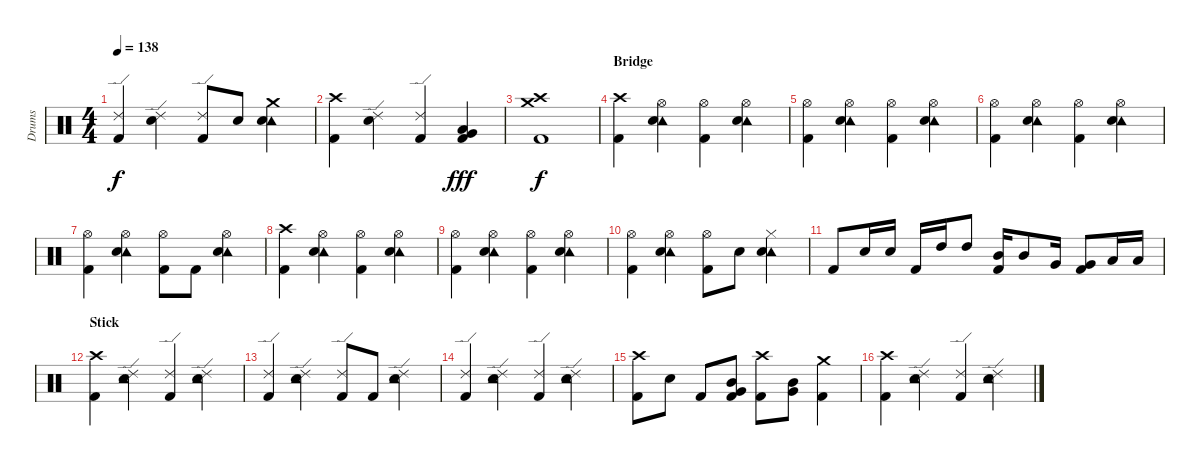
\track ("Drums" "Drums") {instrument percussion}
\staff {score}
\articulation defaults
\ts (4 4)
\tempo 138
\clef neutral
\ks c
("Ride (edge) 2" "Kick (hit) 2").4{dy f} ("Ride (edge) 2" "Snare (hit) 2").4 ("Ride (edge) 2" "Kick (hit) 2").8 "Snare (hit) 2".8 ("Crash medium (hit)" "Tambourine (hit)" "Snare (hit) 2").4 |
("Crash high (hit)" "Kick (hit) 2").4 ("Ride (edge) 2" "Snare (hit) 2").4 ("Ride (edge) 2" "Kick (hit) 2").4 ("Very Low Tom (hit)" "Low Tom (hit)" "Kick (hit) 2").4{dy fff} |
("Crash high (hit)" "Crash medium (hit)" "Kick (hit) 2").1{dy f} |
\section ("" "Bridge")
("Crash high (hit)" "Kick (hit) 2").4 ("Tambourine (hit)" "Hi-Hat (open)" "Snare (hit) 2").4 ("Hi-Hat (open)" "Kick (hit) 2").4 ("Tambourine (hit)" "Hi-Hat (open)" "Snare (hit) 2").4 |
("Hi-Hat (open)" "Kick (hit) 2").4 ("Tambourine (hit)" "Hi-Hat (open)" "Snare (hit) 2").4 ("Hi-Hat (open)" "Kick (hit) 2").4 ("Tambourine (hit)" "Hi-Hat (open)" "Snare (hit) 2").4 |
("Hi-Hat (open)" "Kick (hit) 2").4 ("Tambourine (hit)" "Hi-Hat (open)" "Snare (hit) 2").4 ("Hi-Hat (open)" "Kick (hit) 2").4 ("Tambourine (hit)" "Hi-Hat (open)" "Snare (hit) 2").4 |
("Hi-Hat (open)" "Kick (hit) 2").4 ("Tambourine (hit)" "Hi-Hat (open)" "Snare (hit) 2").4 ("Hi-Hat (open)" "Kick (hit) 2").8 "Kick (hit) 2".8 ("Tambourine (hit)" "Hi-Hat (open)" "Snare (hit) 2").4 |
("Crash high (hit)" "Kick (hit) 2").4 ("Tambourine (hit)" "Hi-Hat (open)" "Snare (hit) 2").4 ("Hi-Hat (open)" "Kick (hit) 2").4 ("Tambourine (hit)" "Hi-Hat (open)" "Snare (hit) 2").4 |
("Hi-Hat (open)" "Kick (hit) 2").4 ("Tambourine (hit)" "Hi-Hat (open)" "Snare (hit) 2").4 ("Hi-Hat (open)" "Kick (hit) 2").4 ("Tambourine (hit)" "Hi-Hat (open)" "Snare (hit) 2").4 |
("Hi-Hat (open)" "Kick (hit) 2").4 ("Tambourine (hit)" "Hi-Hat (open)" "Snare (hit) 2").4 ("Hi-Hat (open)" "Kick (hit) 2").8 "Snare (hit) 2".8 ("Tambourine (hit)" "Hi-Hat (closed)" "Snare (hit) 2").4 |
"Kick (hit) 2".8 "Snare (hit) 2".16 "Snare (hit) 2".16 "Kick (hit) 2".16 "High Tom (hit)".16 "High Tom (hit)".8 ("Mid Tom (hit)" "Kick (hit) 2").16 "Mid Tom (hit)".8 "Very Low Tom (hit)".16 ("Very Low Tom (hit)" "Kick (hit) 2").8 "Low Tom (hit)".16 "Low Tom (hit)".16 |
\section ("" "Stick")
("Crash high (hit)" "Kick (hit) 2").4 ("Tambourine (hit)" "Ride (edge) 2" "Snare (hit) 2").4 ("Ride (edge) 2" "Kick (hit) 2").4 ("Tambourine (hit)" "Ride (edge) 2" "Snare (hit) 2").4 |
("Ride (edge) 2" "Kick (hit) 2").4 ("Tambourine (hit)" "Ride (edge) 2" "Snare (hit) 2").4 ("Ride (edge) 2" "Kick (hit) 2").8 "Kick (hit) 2".8 ("Tambourine (hit)" "Ride (edge) 2" "Snare (hit) 2").4 |
("Ride (edge) 2" "Kick (hit) 2").4 ("Tambourine (hit)" "Ride (edge) 2" "Snare (hit) 2").4 ("Ride (edge) 2" "Kick (hit) 2").4 ("Tambourine (hit)" "Ride (edge) 2" "Snare (hit) 2").4 |
("Crash high (hit)" "Kick (hit) 2").8 "Snare (hit) 2".8 "Kick (hit) 2".8 ("Mid Tom (hit)" "Very Low Tom (hit)" "Kick (hit) 2").8 ("Crash high (hit)" "Kick (hit) 2").8 ("Mid Tom (hit)" "Very Low Tom (hit)").8 ("Crash medium (hit)" "Kick (hit) 2").4 |
("Crash high (hit)" "Kick (hit) 2").4 ("Tambourine (hit)" "Ride (edge) 2" "Snare (hit) 2").4 ("Ride (edge) 2" "Kick (hit) 2").4 ("Tambourine (hit)" "Ride (edge) 2" "Snare (hit) 2").4
